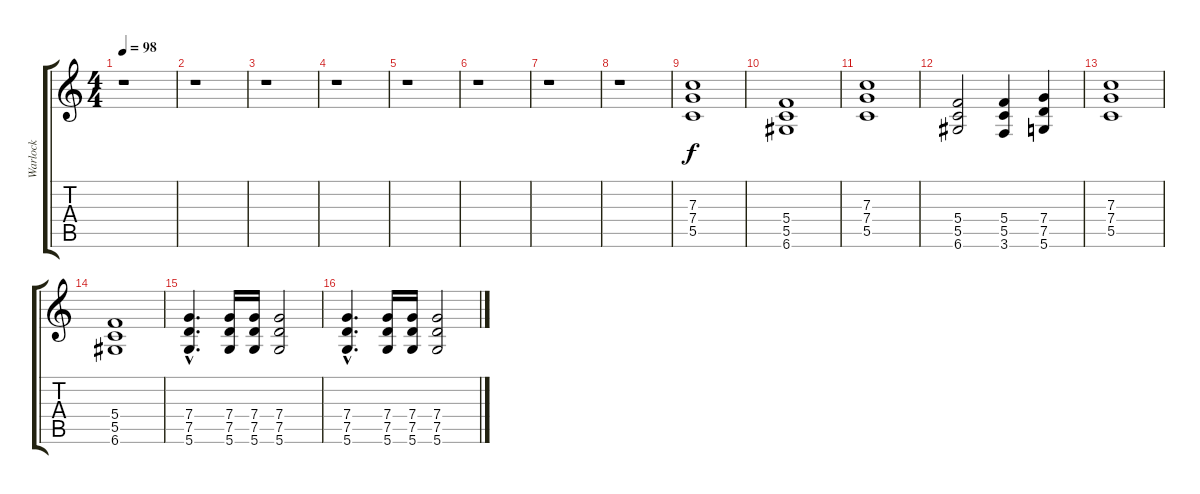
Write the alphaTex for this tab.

\track ("Warlock" "Warlock") {instrument distortionguitar}
\staff {score tabs}
\tuning (D4 A3 F3 C3 G2 D2) {hide}
\ts (4 4)
\tempo 98
\clef g2
\ks c
r.1{dy f} |
r.1 |
r.1 |
r.1 |
r.1 |
r.1 |
r.1 |
r.1 |
(7.3 7.4 5.5).1 |
(5.4 5.5 6.6).1 |
(7.3 7.4 5.5).1 |
(5.4 5.5 6.6).2 (5.4 5.5 3.6).4 (7.4 7.5 5.6).4 |
(7.3 7.4 5.5).1 |
(5.4 5.5 6.6).1 |
(7.4{hac} 7.5{hac} 5.6{hac}).4{d} (7.4 7.5 5.6).16 (7.4 7.5 5.6).16 (7.4 7.5 5.6).2 |
(7.4{hac} 7.5{hac} 5.6{hac}).4{d} (7.4 7.5 5.6).16 (7.4 7.5 5.6).16 (7.4 7.5 5.6).2
